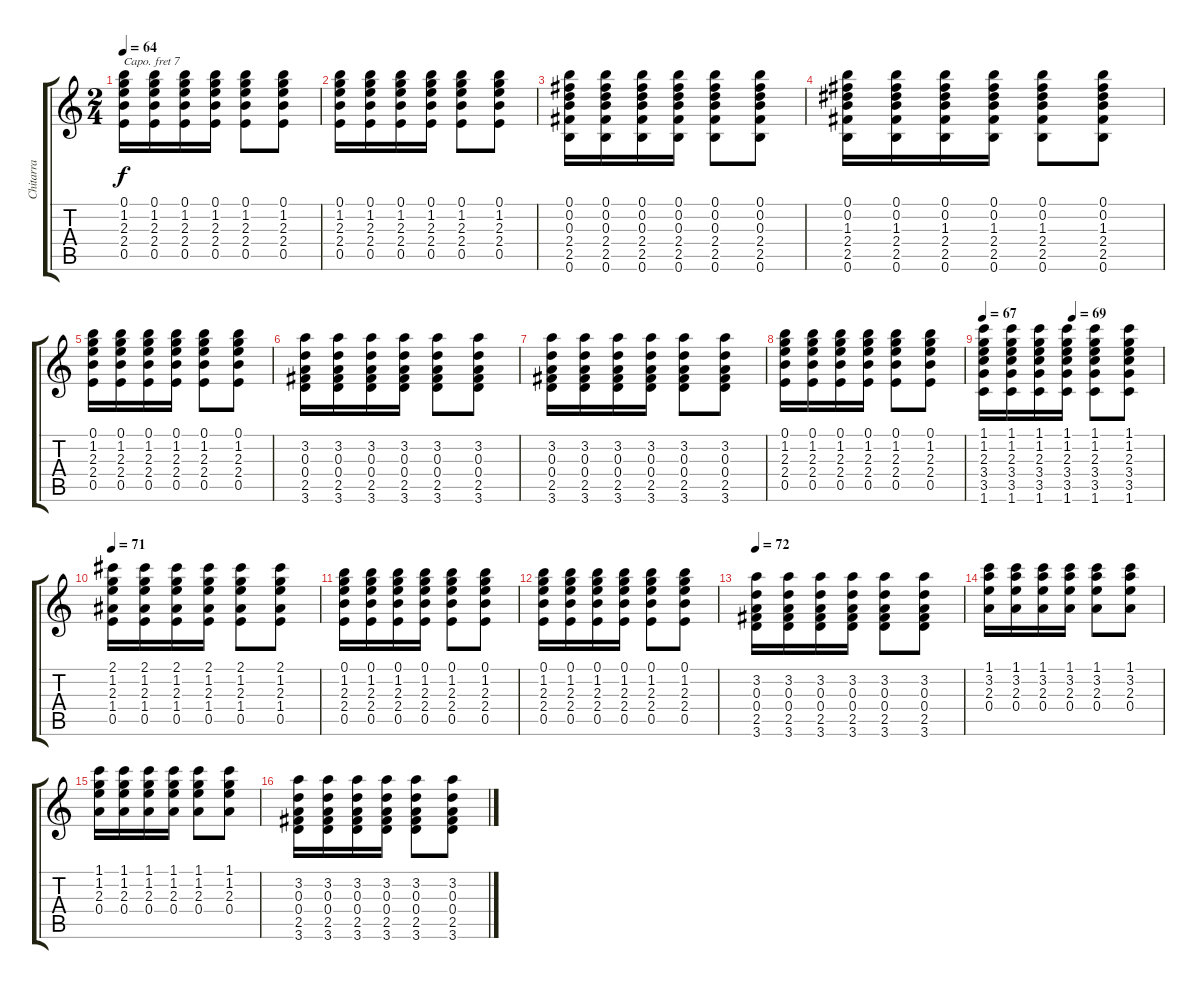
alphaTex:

\track ("Chitarra" "Chitarra") {instrument acousticguitarnylon}
\staff {score tabs}
\capo 7
\tuning (E4 B3 G3 D3 A2 E2) {hide}
\ts (2 4)
\tempo 64
\clef g2
\ks c
(0.1 1.2 2.3 2.4 0.5).16{dy f} (0.1 1.2 2.3 2.4 0.5).16 (0.1 1.2 2.3 2.4 0.5).16 (0.1 1.2 2.3 2.4 0.5).16 (0.1 1.2 2.3 2.4 0.5).8 (0.1 1.2 2.3 2.4 0.5).8 |
(0.1 1.2 2.3 2.4 0.5).16 (0.1 1.2 2.3 2.4 0.5).16 (0.1 1.2 2.3 2.4 0.5).16 (0.1 1.2 2.3 2.4 0.5).16 (0.1 1.2 2.3 2.4 0.5).8 (0.1 1.2 2.3 2.4 0.5).8 |
(0.1 0.2 0.3 2.4 2.5 0.6).16 (0.1 0.2 0.3 2.4 2.5 0.6).16 (0.1 0.2 0.3 2.4 2.5 0.6).16 (0.1 0.2 0.3 2.4 2.5 0.6).16 (0.1 0.2 0.3 2.4 2.5 0.6).8 (0.1 0.2 0.3 2.4 2.5 0.6).8 |
(0.1 0.2 1.3 2.4 2.5 0.6).16 (0.1 0.2 1.3 2.4 2.5 0.6).16 (0.1 0.2 1.3 2.4 2.5 0.6).16 (0.1 0.2 1.3 2.4 2.5 0.6).16 (0.1 0.2 1.3 2.4 2.5 0.6).8 (0.1 0.2 1.3 2.4 2.5 0.6).8 |
(0.1 1.2 2.3 2.4 0.5).16 (0.1 1.2 2.3 2.4 0.5).16 (0.1 1.2 2.3 2.4 0.5).16 (0.1 1.2 2.3 2.4 0.5).16 (0.1 1.2 2.3 2.4 0.5).8 (0.1 1.2 2.3 2.4 0.5).8 |
(3.2 0.3 0.4 2.5 3.6).16 (3.2 0.3 0.4 2.5 3.6).16 (3.2 0.3 0.4 2.5 3.6).16 (3.2 0.3 0.4 2.5 3.6).16 (3.2 0.3 0.4 2.5 3.6).8 (3.2 0.3 0.4 2.5 3.6).8 |
(3.2 0.3 0.4 2.5 3.6).16 (3.2 0.3 0.4 2.5 3.6).16 (3.2 0.3 0.4 2.5 3.6).16 (3.2 0.3 0.4 2.5 3.6).16 (3.2 0.3 0.4 2.5 3.6).8 (3.2 0.3 0.4 2.5 3.6).8 |
(0.1 1.2 2.3 2.4 0.5).16 (0.1 1.2 2.3 2.4 0.5).16 (0.1 1.2 2.3 2.4 0.5).16 (0.1 1.2 2.3 2.4 0.5).16 (0.1 1.2 2.3 2.4 0.5).8 (0.1 1.2 2.3 2.4 0.5).8 |
\tempo 67
\tempo (69 0.5)
(1.1 1.2 2.3 3.4 3.5 1.6).16 (1.1 1.2 2.3 3.4 3.5 1.6).16 (1.1 1.2 2.3 3.4 3.5 1.6).16 (1.1 1.2 2.3 3.4 3.5 1.6).16 (1.1 1.2 2.3 3.4 3.5 1.6).8 (1.1 1.2 2.3 3.4 3.5 1.6).8 |
\tempo 71
(2.1 1.2 2.3 1.4 0.5).16 (2.1 1.2 2.3 1.4 0.5).16 (2.1 1.2 2.3 1.4 0.5).16 (2.1 1.2 2.3 1.4 0.5).16 (2.1 1.2 2.3 1.4 0.5).8 (2.1 1.2 2.3 1.4 0.5).8 |
(0.1 1.2 2.3 2.4 0.5).16 (0.1 1.2 2.3 2.4 0.5).16 (0.1 1.2 2.3 2.4 0.5).16 (0.1 1.2 2.3 2.4 0.5).16 (0.1 1.2 2.3 2.4 0.5).8 (0.1 1.2 2.3 2.4 0.5).8 |
(0.1 1.2 2.3 2.4 0.5).16 (0.1 1.2 2.3 2.4 0.5).16 (0.1 1.2 2.3 2.4 0.5).16 (0.1 1.2 2.3 2.4 0.5).16 (0.1 1.2 2.3 2.4 0.5).8 (0.1 1.2 2.3 2.4 0.5).8 |
\tempo 72
(3.2 0.3 0.4 2.5 3.6).16 (3.2 0.3 0.4 2.5 3.6).16 (3.2 0.3 0.4 2.5 3.6).16 (3.2 0.3 0.4 2.5 3.6).16 (3.2 0.3 0.4 2.5 3.6).8 (3.2 0.3 0.4 2.5 3.6).8 |
(1.1 3.2 2.3 0.4).16 (1.1 3.2 2.3 0.4).16 (1.1 3.2 2.3 0.4).16 (1.1 3.2 2.3 0.4).16 (1.1 3.2 2.3 0.4).8 (1.1 3.2 2.3 0.4).8 |
(1.1 1.2 2.3 0.4).16 (1.1 1.2 2.3 0.4).16 (1.1 1.2 2.3 0.4).16 (1.1 1.2 2.3 0.4).16 (1.1 1.2 2.3 0.4).8 (1.1 1.2 2.3 0.4).8 |
(3.2 0.3 0.4 2.5 3.6).16 (3.2 0.3 0.4 2.5 3.6).16 (3.2 0.3 0.4 2.5 3.6).16 (3.2 0.3 0.4 2.5 3.6).16 (3.2 0.3 0.4 2.5 3.6).8 (3.2 0.3 0.4 2.5 3.6).8
